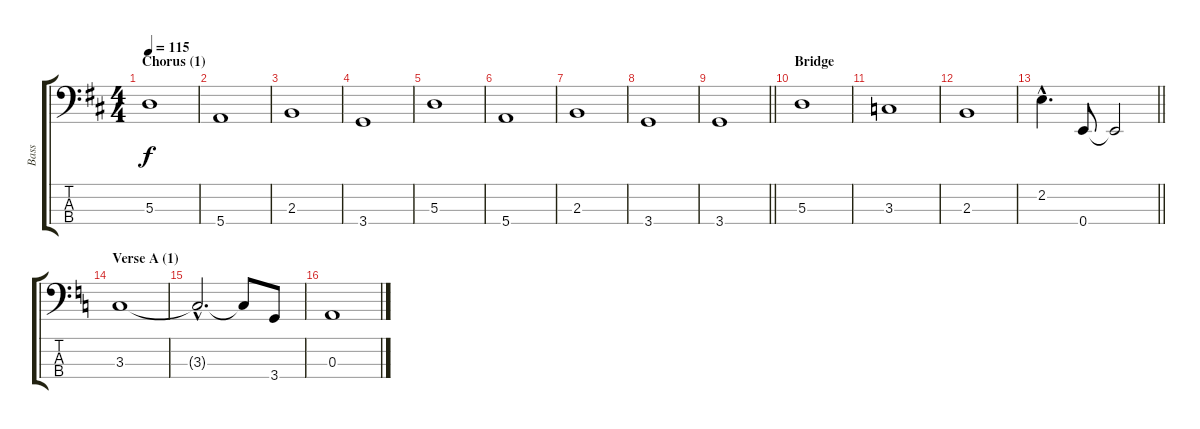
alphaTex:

\track ("Bass" "Bass") {instrument electricbassfinger}
\staff {score tabs}
\tuning (G2 D2 A1 E1) {hide}
\ts (4 4)
\section ("" "Chorus (1)")
\tempo 115
\clef f4
\ks d
5.3.1{dy f} |
5.4.1 |
2.3.1 |
3.4.1 |
5.3.1 |
5.4.1 |
2.3.1 |
3.4.1 |
\barLineRight lightlight
3.4.1 |
\section ("" "Bridge")
5.3.1 |
3.3.1 |
2.3.1 |
\barLineRight lightlight
2.2{hac}.4{d} 0.4.8 0.4{t}.2 |
\section ("" "Verse A (1)")
\ks c
3.3.1 |
3.3{hac t}.2{d} 3.3{t}.8 3.4.8 |
0.3.1
